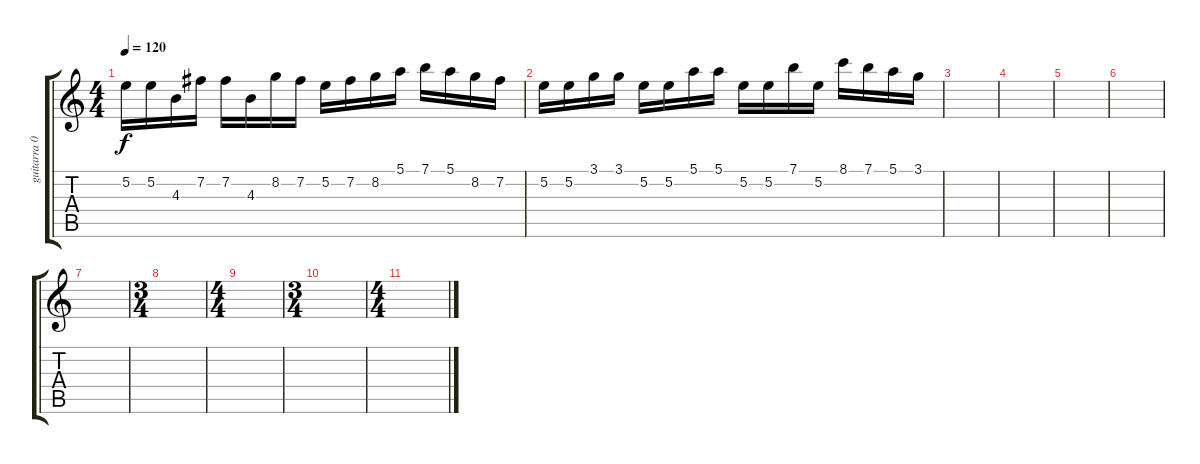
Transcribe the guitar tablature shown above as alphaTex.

\track ("guitarra 03" "guitarra 0") {instrument distortionguitar}
\staff {score tabs}
\tuning (E4 B3 G3 D3 A2 D2) {hide}
\ts (4 4)
\tempo 120
\clef g2
\ks c
5.2.16{dy f} 5.2.16 4.3.16 7.2.16 7.2.16 4.3.16 8.2.16 7.2.16 5.2.16 7.2.16 8.2.16 5.1.16 7.1.16 5.1.16 8.2.16 7.2.16 |
5.2.16 5.2.16 3.1.16 3.1.16 5.2.16 5.2.16 5.1.16 5.1.16 5.2.16 5.2.16 7.1.16 5.2.16 8.1.16 7.1.16 5.1.16 3.1.16 |
|
|
|
|
|
\ts (3 4)
|
\ts (4 4)
|
\ts (3 4)
|
\ts (4 4)
